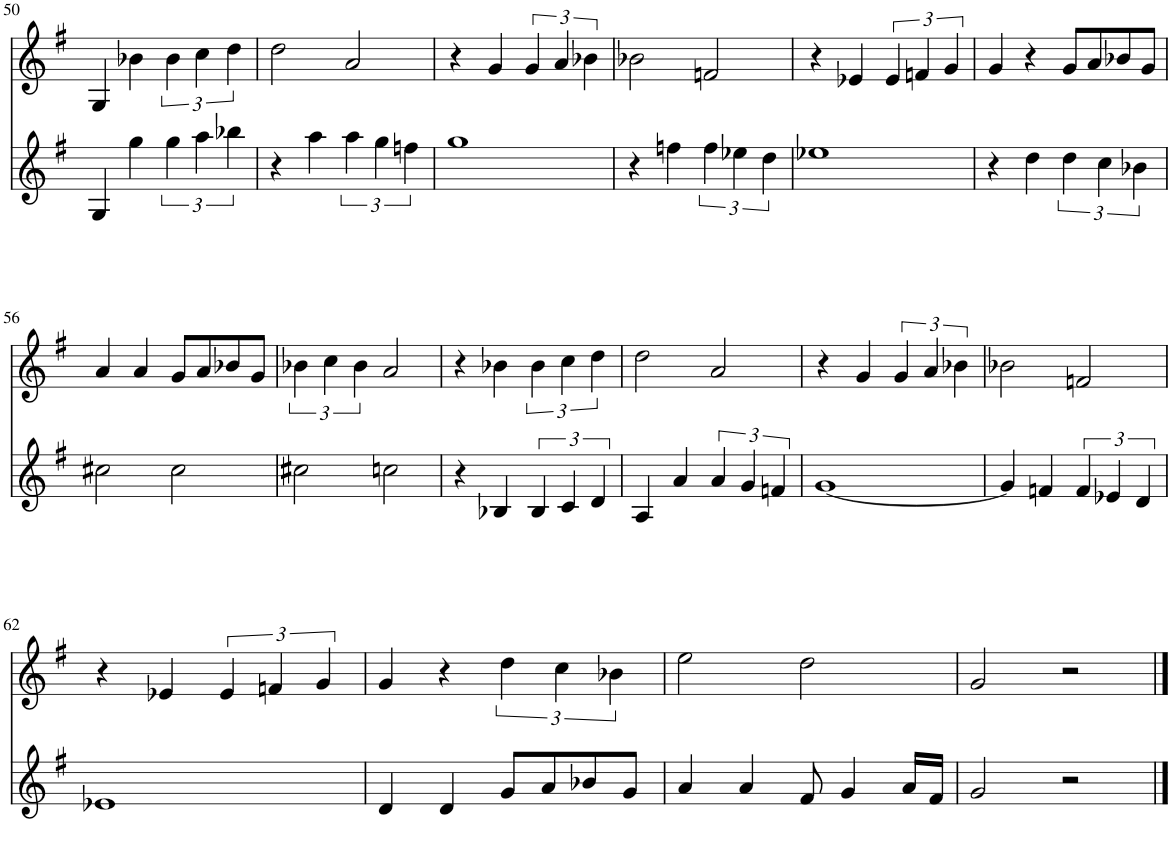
**kern	**kern
*part2	*part1
*staff2	*staff1
*I"Violín	*I"Violín
*I'Vln	*I'Vln
!!LO:PB:g=z
*clefG2	*clefG2
*k[f#]	*k[f#]
*M4/4	*M4/4
=50	=50
4G/	4G/
4gg\	4b-X\
6gg\	6b-\
6aa\	6cc\
6bb-X\	6dd\
=51	=51
4r	2dd\
4aa\	.
6aa\	2a/
6gg\	.
6ffn\	.
=52	=52
1gg	4r
.	4g/
.	6g/
.	6a/
.	6b-X\
=53	=53
4r	2b-X\
4ffn\	.
6ff\	2fn/
6ee-X\	.
6dd\	.
=54	=54
1ee-X	4r
.	4e-X/
.	6e-/
.	6fn/
.	6g/
=55	=55
4r	4g/
4dd\	4r
6dd\	8g/L
.	8a/
6cc\	.
.	8b-X/
6b-X\	.
.	8g/J
!!LO:LB:g=z
=56	=56
2cc#X\	4a/
.	4a/
2cc#\	8g/L
.	8a/
.	8b-X/
.	8g/J
=57	=57
2cc#X\	6b-X\
.	6cc\
.	6b-\
2ccn\	2a/
=58	=58
4r	4r
4B-X/	4b-X\
6B-/	6b-\
6c/	6cc\
6d/	6dd\
=59	=59
4A/	2dd\
4a/	.
6a/	2a/
6g/	.
6fn/	.
=60	=60
[1g	4r
.	4g/
.	6g/
.	6a/
.	6b-X\
=61	=61
4g/]	2b-X\
4fn/	.
6f/	2fn/
6e-X/	.
6d/	.
!!LO:LB:g=z
=62	=62
1e-X	4r
.	4e-X/
.	6e-/
.	6fn/
.	6g/
=63	=63
4d/	4g/
4d/	4r
8g/L	6dd\
8a/	.
.	6cc\
8b-X/	.
.	6b-X\
8g/J	.
=64	=64
4a/	2ee\
4a/	.
8f#/	2dd\
4g/	.
16a/LL	.
16f#/JJ	.
=65	=65
2g/	2g/
2r	2r
==	==
*-	*-
